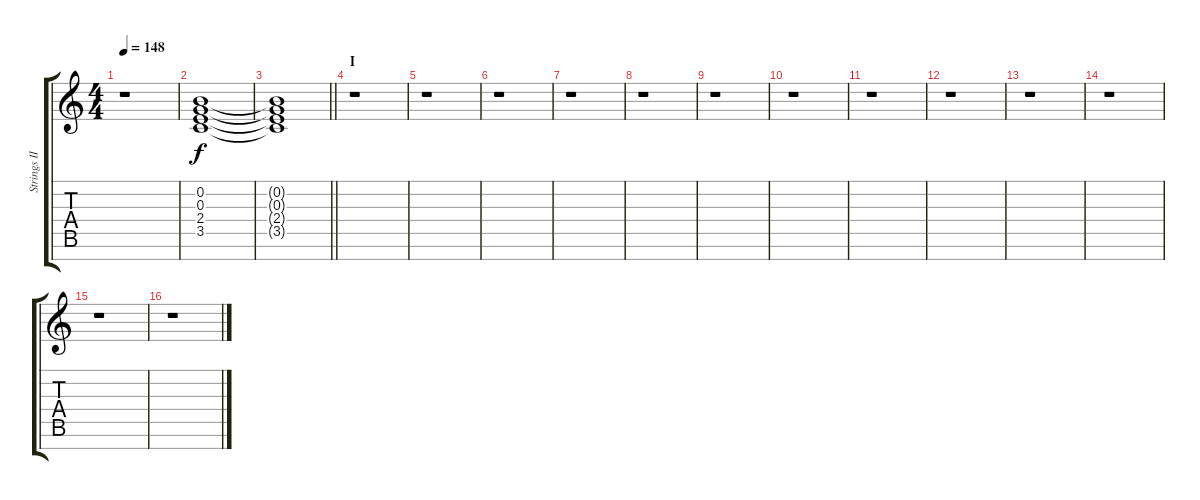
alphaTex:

\track ("Strings II" "Strings II") {instrument stringensemble1}
\staff {score tabs}
\tuning (E5 B4 G4 D4 A3 E3 B2) {hide}
\ts (4 4)
\tempo 148
\clef g2
\ks c
r.1{dy f} |
(0.2 0.3 2.4 3.5).1 |
\barLineRight lightlight
(0.2{t} 0.3{t} 2.4{t} 3.5{t}).1 |
\section ("" "I")
r.1 |
r.1 |
r.1 |
r.1 |
r.1 |
r.1 |
r.1 |
r.1 |
r.1 |
r.1 |
r.1 |
r.1 |
r.1
